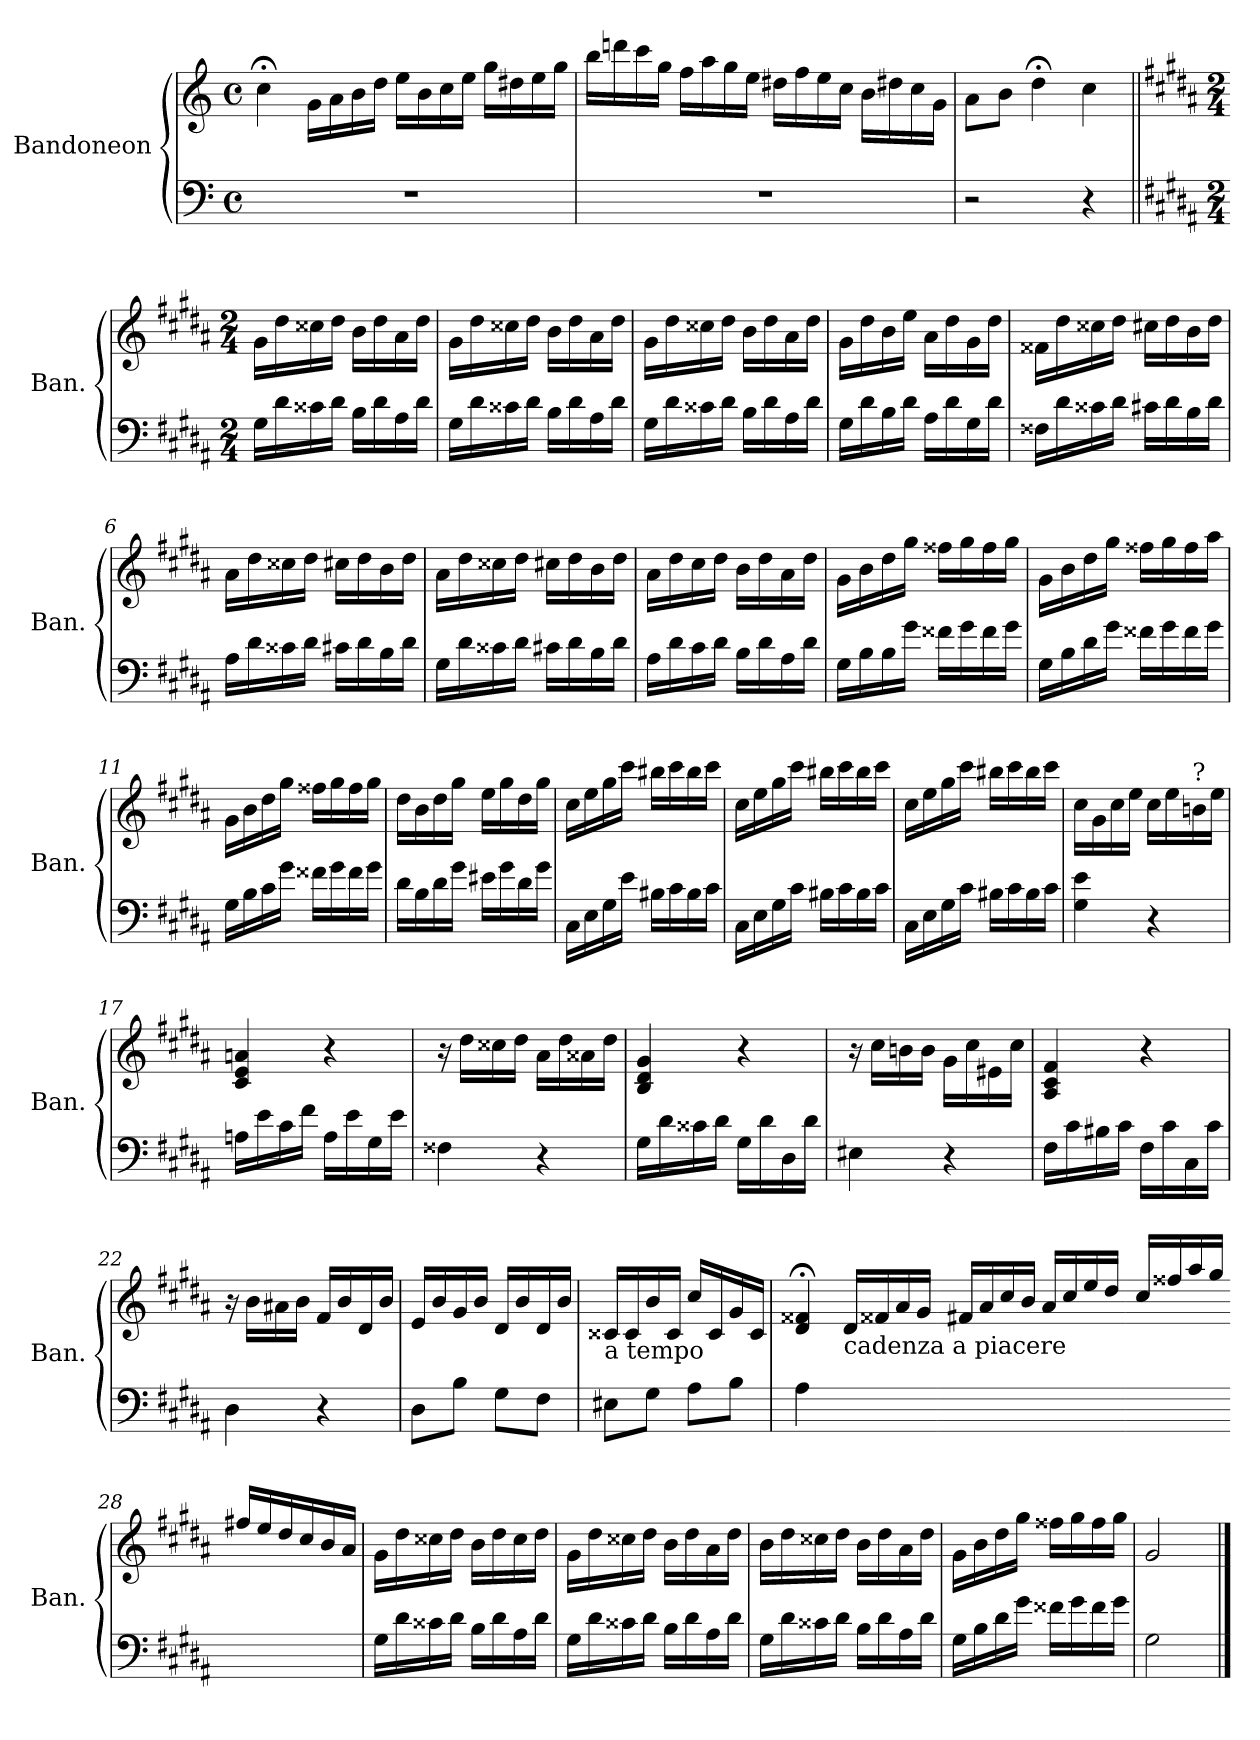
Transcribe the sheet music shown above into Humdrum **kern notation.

**kern	**kern
*part1	*part1
*staff2	*staff1
*I"Bandoneon	*
*I'Ban.	*
*clefF4	*clefG2
*k[]	*k[]
*M4/4	*M4/4
*met(c)	*met(c)
=1	=1
1r	4cc;<\
.	16g\LL
.	16a\
.	16b\
.	16dd\JJ
.	16ee\LL
.	16b\
.	16cc\
.	16ee\JJ
.	16gg\LL
.	16dd#X\
.	16ee\
.	16gg\JJ
=2	=2
1r	16bb\LL
.	16dddn\
.	16ccc\
.	16gg\JJ
.	16ff\LL
.	16aa\
.	16gg\
.	16ee\JJ
.	16dd#X\LL
.	16ff\
.	16ee\
.	16cc\JJ
.	16b\LL
.	16dd#X\
.	16cc\
.	16g\JJ
=3	=3
2r	8a\L
.	8b\J
.	4dd;<\
4r	4cc\
!!LO:LB:g=z
=1||	=1||
*k[f#c#g#d#a#]	*k[f#c#g#d#a#]
*M2/4	*M2/4
16G#\LL	16g#\LL
16d#\	16dd#\
16c##X\	16cc##X\
16d#\JJ	16dd#\JJ
16B\LL	16b\LL
16d#\	16dd#\
16A#\	16a#\
16d#\JJ	16dd#\JJ
=2	=2
16G#\LL	16g#\LL
16d#\	16dd#\
16c##X\	16cc##X\
16d#\JJ	16dd#\JJ
16B\LL	16b\LL
16d#\	16dd#\
16A#\	16a#\
16d#\JJ	16dd#\JJ
!!LO:LB:g=z
=3	=3
16G#\LL	16g#\LL
16d#\	16dd#\
16c##X\	16cc##X\
16d#\JJ	16dd#\JJ
16B\LL	16b\LL
16d#\	16dd#\
16A#\	16a#\
16d#\JJ	16dd#\JJ
=4	=4
16G#\LL	16g#\LL
16d#\	16dd#\
16B\	16b\
16d#\JJ	16ee\JJ
16A#\LL	16a#\LL
16d#\	16dd#\
16G#\	16g#\
16d#\JJ	16dd#\JJ
=5	=5
16F##X\LL	16f##X\LL
16d#\	16dd#\
16c##X\	16cc##X\
16d#\JJ	16dd#\JJ
16c#X\LL	16cc#X\LL
16d#\	16dd#\
16B\	16b\
16d#\JJ	16dd#\JJ
!!LO:LB:g=z
=6	=6
16A#\LL	16a#\LL
16d#\	16dd#\
16c##X\	16cc##X\
16d#\JJ	16dd#\JJ
16c#X\LL	16cc#X\LL
16d#\	16dd#\
16B\	16b\
16d#\JJ	16dd#\JJ
=7	=7
16G#\LL	16a#\LL
16d#\	16dd#\
16c##X\	16cc##X\
16d#\JJ	16dd#\JJ
16c#X\LL	16cc#X\LL
16d#\	16dd#\
16B\	16b\
16d#\JJ	16dd#\JJ
!!LO:LB:g=z
=8	=8
16A#\LL	16a#\LL
16d#\	16dd#\
16c#\	16cc#\
16d#\JJ	16dd#\JJ
16B\LL	16b\LL
16d#\	16dd#\
16A#\	16a#\
16d#\JJ	16dd#\JJ
=9	=9
16G#\LL	16g#\LL
16B\	16b\
16B\	16dd#\
16g#\JJ	16gg#\JJ
16f##X\LL	16ff##X\LL
16g#\	16gg#\
16f##\	16ff##\
16g#\JJ	16gg#\JJ
=10	=10
16G#\LL	16g#\LL
16B\	16b\
16d#\	16dd#\
16g#\JJ	16gg#\JJ
16f##X\LL	16ff##X\LL
16g#\	16gg#\
16f##\	16ff##\
16g#\JJ	16aa#\JJ
!!LO:LB:g=z
=11	=11
16G#\LL	16g#\LL
16B\	16b\
16c#\	16dd#\
16g#\JJ	16gg#\JJ
16f##X\LL	16ff##X\LL
16g#\	16gg#\
16f##\	16ff##\
16g#\JJ	16gg#\JJ
=12	=12
16d#\LL	16dd#\LL
16B\	16b\
16d#\	16dd#\
16g#\JJ	16gg#\JJ
16e#X\LL	16ee\LL
16g#\	16gg#\
16d#\	16dd#\
16g#\JJ	16gg#\JJ
!!LO:LB:g=z
=13	=13
16C#\LL	16cc#\LL
16E\	16ee\
16G#\	16gg#\
16e\JJ	16ccc#\JJ
16B#X\LL	16bb#X\LL
16c#\	16ccc#\
16B#\	16bb#\
16c#\JJ	16ccc#\JJ
=14	=14
16C#\LL	16cc#\LL
16E\	16ee\
16G#\	16gg#\
16c#\JJ	16ccc#\JJ
16B#X\LL	16bb#X\LL
16c#\	16ccc#\
16B#\	16bb#\
16c#\JJ	16ccc#\JJ
=15	=15
16C#\LL	16cc#\LL
16E\	16ee\
16G#\	16gg#\
16c#\JJ	16ccc#\JJ
16B#X\LL	16bb#X\LL
16c#\	16ccc#\
16B#\	16bb#\
16c#\JJ	16ccc#\JJ
!!LO:PB:g=z
=16	=16
4G#\ 4e\	16cc#\LL
.	16g#\
.	16cc#\
.	16ee\JJ
4r	16cc#\LL
.	16ee\
!	!LO:TX:a:t=?
.	16bn\
.	16ee\JJ
=17	=17
16An\LL	4c#/ 4e/ 4an/
16e\	.
16c#\	.
16f#\JJ	.
16A\LL	4r
16e\	.
16G#\	.
16e\JJ	.
!!LO:LB:g=z
=18	=18
4F##X\	16r
.	16dd#\LL
.	16cc##X\
.	16dd#\JJ
4r	16a#\LL
.	16dd#\
.	16a##X\
.	16dd#\JJ
=19	=19
16G#\LL	4B/ 4d#/ 4g#/
16d#\	.
16c##X\	.
16d#\JJ	.
16G#\LL	4r
16d#\	.
16D#\	.
16d#\JJ	.
=20	=20
4E#X\	16r
.	16cc#\LL
.	16bn\
.	16b\JJ
4r	16g#\LL
.	16cc#\
.	16e#X\
.	16cc#\JJ
!!LO:LB:g=z
=21	=21
16F#\LL	4A#/ 4c#/ 4f#/
16c#\	.
16B#X\	.
16c#\JJ	.
16F#\LL	4r
16c#\	.
16C#\	.
16c#\JJ	.
=22	=22
4D#\	16r
.	16b\LL
.	16a#X\
.	16b\JJ
4r	16f#/LL
.	16b/
.	16d#/
.	16b/JJ
=23	=23
8D#\L	16e/LL
.	16b/
8B\J	16g#/
.	16b/JJ
8G#\L	16d#/LL
.	16b/
8F#\J	16d#/
.	16b/JJ
!!LO:LB:g=z
=24	=24
!	!LO:TX:b:t=a tempo
8E#X\L	16c##X/LL
.	16c##/
8G#\J	16b/
.	16c##/JJ
8A#\L	16cc#/LL
.	16c##/
8B\J	16g#/
.	16c##/JJ
=25	=25
4A#\	4d#/;< 4f##X/;<
!	!LO:TX:b:t=cadenza a piacere
4ryy	16d#/LL
.	16f##X/
.	16a#/
.	16g#/JJ
=26-	=26-
2ryy	16f#/LL
.	16a#/
.	16cc#/
.	16b/JJ
.	16a#/LL
.	16cc#/
.	16ee/
.	16dd#/JJ
=27-	=27-
4ryy	16cc#/LL
.	16ff##X/
.	16aa#/
.	16gg#/JJ
=28-	=28-
4ryy	16ff#/LL
.	16ee/
.	16dd#/
.	16cc#/
8ryy	16b/
.	16a#/JJ
!!LO:LB:g=z
=29	=29
16G#\LL	16g#\LL
16d#\	16dd#\
16c##X\	16cc##X\
16d#\JJ	16dd#\JJ
16B\LL	16b\LL
16d#\	16dd#\
16A#\	16cc##\
16d#\JJ	16dd#\JJ
=30	=30
16G#\LL	16g#\LL
16d#\	16dd#\
16c##X\	16cc##X\
16d#\JJ	16dd#\JJ
16B\LL	16b\LL
16d#\	16dd#\
16A#\	16a#\
16d#\JJ	16dd#\JJ
!!LO:LB:g=z
=31	=31
16G#\LL	16b\LL
16d#\	16dd#\
16c##X\	16cc##X\
16d#\JJ	16dd#\JJ
16B\LL	16b\LL
16d#\	16dd#\
16A#\	16a#\
16d#\JJ	16dd#\JJ
=32	=32
16G#\LL	16g#\LL
16B\	16b\
16d#\	16dd#\
16g#\JJ	16gg#\JJ
16f##X\LL	16ff##X\LL
16g#\	16gg#\
16f##\	16ff##\
16g#\JJ	16gg#\JJ
=33	=33
2G#\	2g#/
==	==
*-	*-
